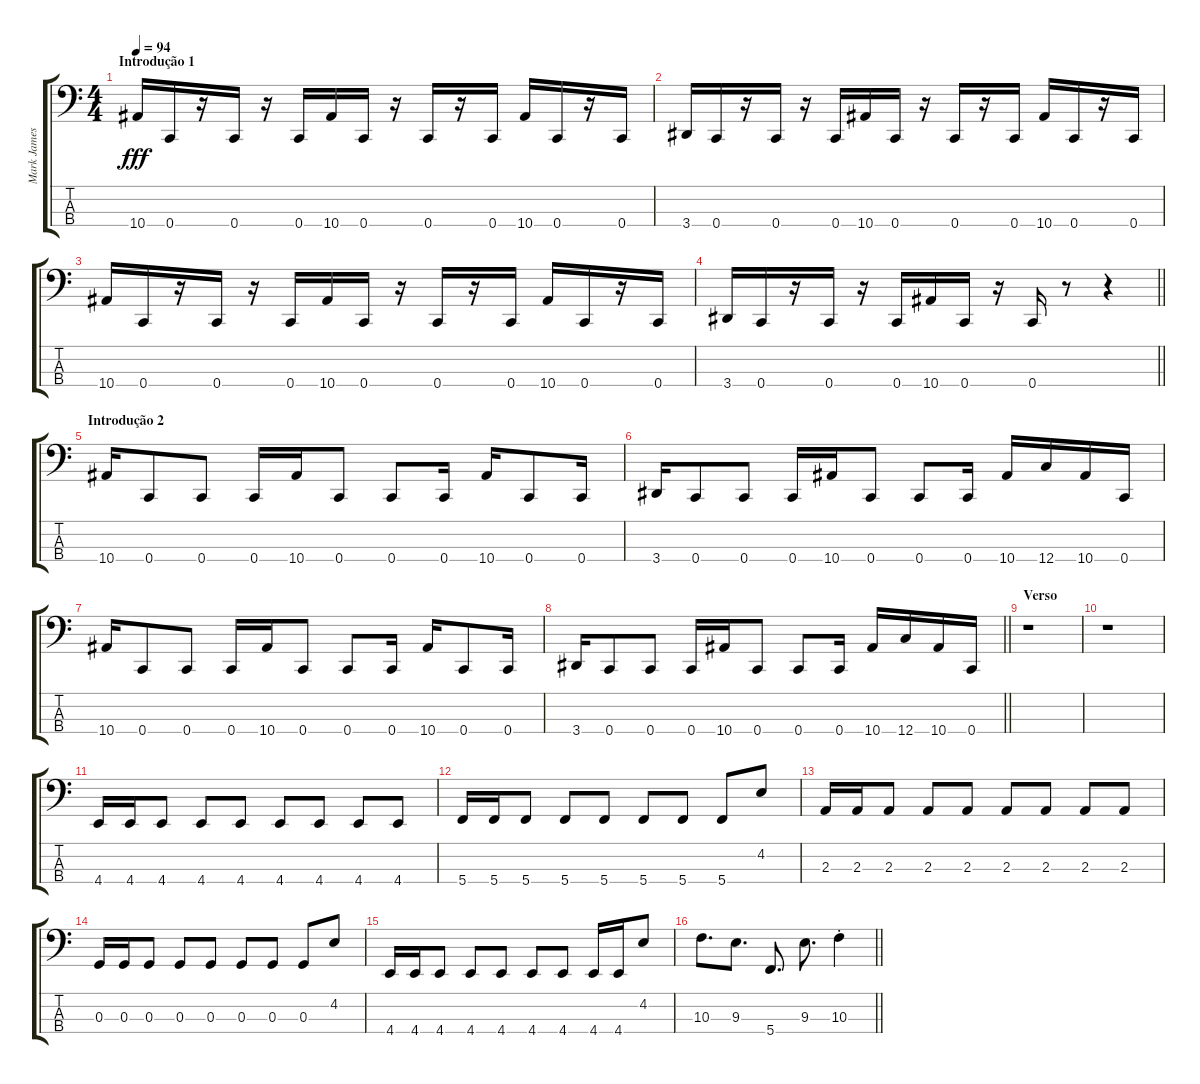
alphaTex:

\track ("Mark James" "Mark James") {instrument electricbassfinger}
\staff {score tabs}
\tuning (F2 C2 G1 C1) {hide}
\ts (4 4)
\section ("" "Introdução 1")
\tempo 94
\clef f4
\ks c
10.4.16{dy fff instrument electricbassfinger} 0.4.16 r.16 0.4.16 r.16 0.4.16 10.4.16 0.4.16 r.16 0.4.16 r.16 0.4.16 10.4.16 0.4.16 r.16 0.4.16 |
3.4.16 0.4.16 r.16 0.4.16 r.16 0.4.16 10.4.16 0.4.16 r.16 0.4.16 r.16 0.4.16 10.4.16 0.4.16 r.16 0.4.16 |
10.4.16 0.4.16 r.16 0.4.16 r.16 0.4.16 10.4.16 0.4.16 r.16 0.4.16 r.16 0.4.16 10.4.16 0.4.16 r.16 0.4.16 |
\barLineRight lightlight
3.4.16 0.4.16 r.16 0.4.16 r.16 0.4.16 10.4.16 0.4.16 r.16 0.4.16 r.8 r.4 |
\section ("" "Introdução 2")
10.4.16 0.4.8 0.4.8 0.4.16 10.4.16 0.4.8 0.4.8 0.4.16 10.4.16 0.4.8 0.4.16 |
3.4.16 0.4.8 0.4.8 0.4.16 10.4.16 0.4.8 0.4.8 0.4.16 10.4.16 12.4.16 10.4.16 0.4.16 |
10.4.16 0.4.8 0.4.8 0.4.16 10.4.16 0.4.8 0.4.8 0.4.16 10.4.16 0.4.8 0.4.16 |
\barLineRight lightlight
3.4.16 0.4.8 0.4.8 0.4.16 10.4.16 0.4.8 0.4.8 0.4.16 10.4.16 12.4.16 10.4.16 0.4.16 |
\section ("" "Verso")
r.1 |
r.1 |
4.4.16 4.4.16 4.4.8 4.4.8 4.4.8 4.4.8 4.4.8 4.4.8 4.4.8 |
5.4.16 5.4.16 5.4.8 5.4.8 5.4.8 5.4.8 5.4.8 5.4.8 4.2.8 |
2.3.16 2.3.16 2.3.8 2.3.8 2.3.8 2.3.8 2.3.8 2.3.8 2.3.8 |
0.3.16 0.3.16 0.3.8 0.3.8 0.3.8 0.3.8 0.3.8 0.3.8 4.2.8 |
4.4.16 4.4.16 4.4.8 4.4.8 4.4.8 4.4.8 4.4.8 4.4.16 4.4.16 4.2.8 |
\barLineRight lightlight
10.3.8{d} 9.3.8{d} 5.4.8{d} 9.3.8{d} 10.3{st}.4
